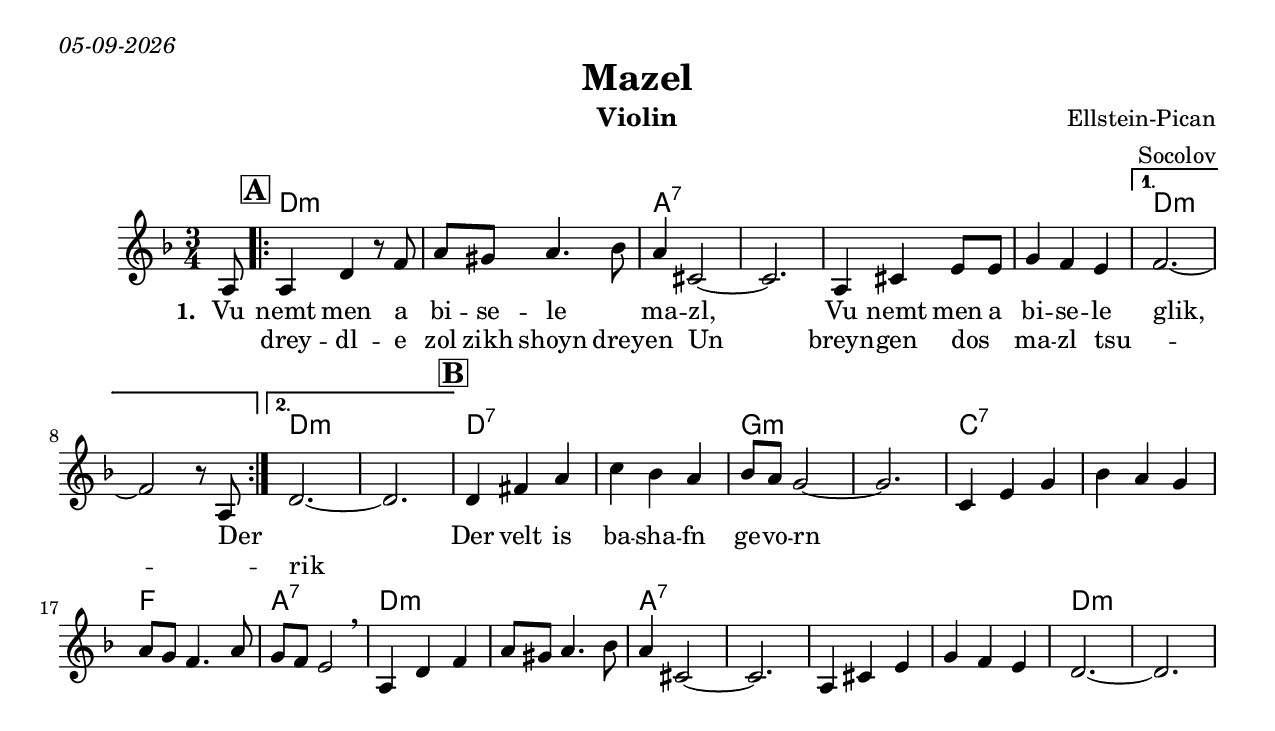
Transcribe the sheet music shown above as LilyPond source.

\version "2.24.0"
\include "english.ly"
%\pointAndClickOff
\paper{
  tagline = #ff
  print-all-headers = ##t
  #(set-paper-size "letter")
}
date = #(strftime "%d-%m-%Y" (localtime (current-time)))

\markup{ \italic{ \date }  }

%\markup{ Got something to say? }

global = {
  \clef treble
  \key d \minor
  \time 3/4
  \set Score.rehearsalMarkFormatter = #format-mark-box-alphabet
}

%#################################### Melody ########################
%melody =  \transpose c d \relative c' {  %transpose for clarinet
melody = \relative c' {
  \global
  \partial 8*1 a8  %lead in notes

  \repeat volta 2{
    \mark \default
    a4 d r8  f
    a8 gs a4. bf8
    a4 cs,2~
    cs2.

    a4 cs e8 e
    g4 f e
  }
  \alternative {
    { f2.~ f2 r8 a,}
    {d2.~ d2.}
  }

  %b
  \mark \default
  d4 fs a
  c4 bf a
  bf8 a g2~
  g2.

  c,4 e g
  bf4 a g
  a8 g f4. a8|
  g8 f e2  \breathe  % \bar"||"

  a,4 d f
  a8 gs a4. bf8
  a4 cs,2~
  cs2.

  a4 cs e
  g4 f e
  d2.~ d2.


}
%################################# Lyrics #####################

\addlyrics{ \set stanza = #"1. "
            Vu nemt men a bi -- se -- le  _ ma -- zl,
            Vu nemt men a bi -- se -- le glik, Der

        _ Der velt is ba -- sha -- fn ge -- vo -- rn
            %{_ Di velt iz ba -- sha -- fn far ye -- dn,
            Ba --sha -- fn far ye -- dn va glaykh.
            Oy, vu nemt men a bisele,
            Khotsh nor a  bisele mazl, a bisele glik?
            Oy, vu nemt men a bisele Khotsh nor a bisele
            mazl, a bisele glik?  %}

}
\addlyrics {
            _ drey -- dl -- e   zol zikh  shoyn  drey -- en
            Un breyn -- gen dos _ ma -- zl tsu -- _ _ rik }

%}

%################################# Chords #######################
harmonies = \chordmode {
  s8
  d2.*2:m
  a2.*4:7
  d2.*2:m
  d2.*2:m
  %b
  d2.*2:7
  g2.*2:m
  c2.*2:7
  f2.
  a2.:7
  %dbl bar
  d2.*2:m
  a2.*4:7
  d2.:m

}

\score {
  <<
    \new ChordNames {
      \set chordChanges = ##f
      \harmonies
    }
    \new Staff   \melody
  >>
  \header{
    title= "Mazel"
    subtitle=""
    composer= "Ellstein-Pican"
    instrument = "Violin"
    arranger= "Socolov"
  }
  \midi{\tempo 4 = 120}
  \layout{indent = 1.0\cm}
}

%{
Vu nemt men a bisele mazl,
Vu nemt men a bisele glik,
Er reydl zol zikh  iberdreyen
Un breyngen dos mazl tsurik.

Di velt iz bashafn far yedn,
Bashafn far yedn va glaykh.
Oy, vu nemt men a bisele,
Khotsh nor a  bisele mazl, a bisele glik?
Oy, vu nemt men a bisele Khotsh nor a bisele
mazl, a bisele glik?

Vi mentshn zol zikh eyn zel mazl
Zer loikhn zer  yuddn zer gik
E nasah vol zeys oyf dos mazl
Ken mumer  nit habn zurik
Oy, vu nemt men a bisele,
Khotsh nor a bisele mazl, a  bisele glik?
Oy, vu nemt men a bisele Khotsh nor a bisele mazl, a bisele  glik?

Oy, vu nemt men a bisele,
Khotsh nor a bisele mazl, a bisele glik?
Oy, vu nemt men a bisele
Khotsh nor a bisele mazl, a bisele glik?

Oy, vu nemt men a bisele mazl, a bisele glik?
Oy, vu nemt men a bisele  mazl, a bisele glik?
Oy, vu nemt men a bisele mazl, a bisele glik?

Oy,  vu nemt men a bisele,
Khotsh nor a bisele mazl, a bisele glik?
Oy, vu  nemt men a bisele
Khotsh nor a bisele mazl, a bisele glik?

%}

%{
% more verses:
\markup{}
\markup {
  \fill-line {
    \hspace #0.1 % distance from left margin
    \column {
      \line { "1."
	\column {
	  ""
	}
      }
      \hspace #0.2 % vertical distance between verses
      \line { "2."
	\column {
	 ""
	}
      }
    }
    \hspace #0.1  % horiz. distance between columns
    \column {
      \line { "3."
	\column {
	  ""
	}
      }
      \hspace #0.2 % distance between verses
      \line { "4."
	\column {
	 ""
	}
      }
    }
    \hspace #0.1 % distance to right margin
  }
}

%}
